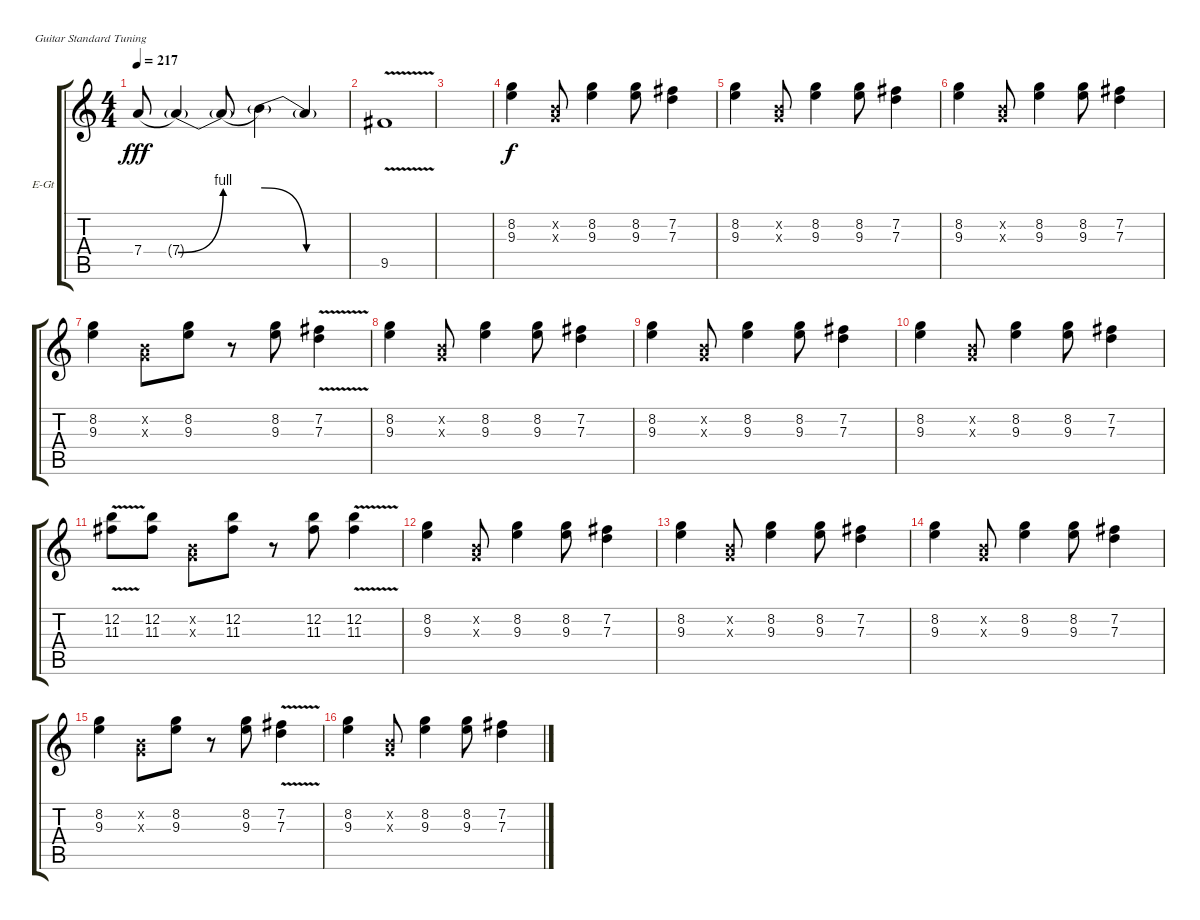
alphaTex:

\bracketExtendMode groupsimilarinstruments
\firstSystemTrackNameOrientation horizontal
\otherSystemsTrackNameOrientation horizontal
\track ("Rhythm Guitar" "E-Gt") {instrument distortionguitar}
\staff {score tabs}
\tuning (E4 B3 G3 D3 A2 E2)
\ts (4 4)
\tempo 217
\clef g2
\ks c
7.4{be (hold 0 0 60 0)}.8{dy fff} 7.4{be (bend 0 0 60 4) t}.4 7.4{be (hold 0 0 60 0) t}.8 7.4{be (release 0 4 59.4 0) t}.4 7.4{be (hold 0 0 60 0) t}.4 |
9.5{v}.1 |
|
(9.3 8.2).4{dy f} (0.2{x} 0.3{x}).8 (9.3 8.2).4 (9.3 8.2).8 (7.2 7.3).4 |
(9.3 8.2).4 (0.2{x} 0.3{x}).8 (9.3 8.2).4 (9.3 8.2).8 (7.2 7.3).4 |
(9.3 8.2).4 (0.2{x} 0.3{x}).8 (9.3 8.2).4 (9.3 8.2).8 (7.2 7.3).4 |
(9.3 8.2).4 (0.3{x} 0.2{x}).8 (9.3 8.2).8 r.8 (9.3 8.2).8 (7.3{v} 7.2{v}).4 |
(9.3 8.2).4 (0.2{x} 0.3{x}).8 (9.3 8.2).4 (9.3 8.2).8 (7.2 7.3).4 |
(9.3 8.2).4 (0.2{x} 0.3{x}).8 (9.3 8.2).4 (9.3 8.2).8 (7.2 7.3).4 |
(9.3 8.2).4 (0.2{x} 0.3{x}).8 (9.3 8.2).4 (9.3 8.2).8 (7.2 7.3).4 |
(11.3{v} 12.2{v}).8 (11.3 12.2).8 (0.3{x} 0.2{x}).8 (11.3 12.2).8 r.8 (11.3 12.2).8 (11.3{v} 12.2{v}).4 |
(9.3 8.2).4 (0.2{x} 0.3{x}).8 (9.3 8.2).4 (9.3 8.2).8 (7.2 7.3).4 |
(9.3 8.2).4 (0.2{x} 0.3{x}).8 (9.3 8.2).4 (9.3 8.2).8 (7.2 7.3).4 |
(9.3 8.2).4 (0.2{x} 0.3{x}).8 (9.3 8.2).4 (9.3 8.2).8 (7.2 7.3).4 |
(9.3 8.2).4 (0.3{x} 0.2{x}).8 (9.3 8.2).8 r.8 (9.3 8.2).8 (7.3{v} 7.2{v}).4 |
(9.3 8.2).4 (0.2{x} 0.3{x}).8 (9.3 8.2).4 (9.3 8.2).8 (7.2 7.3).4
